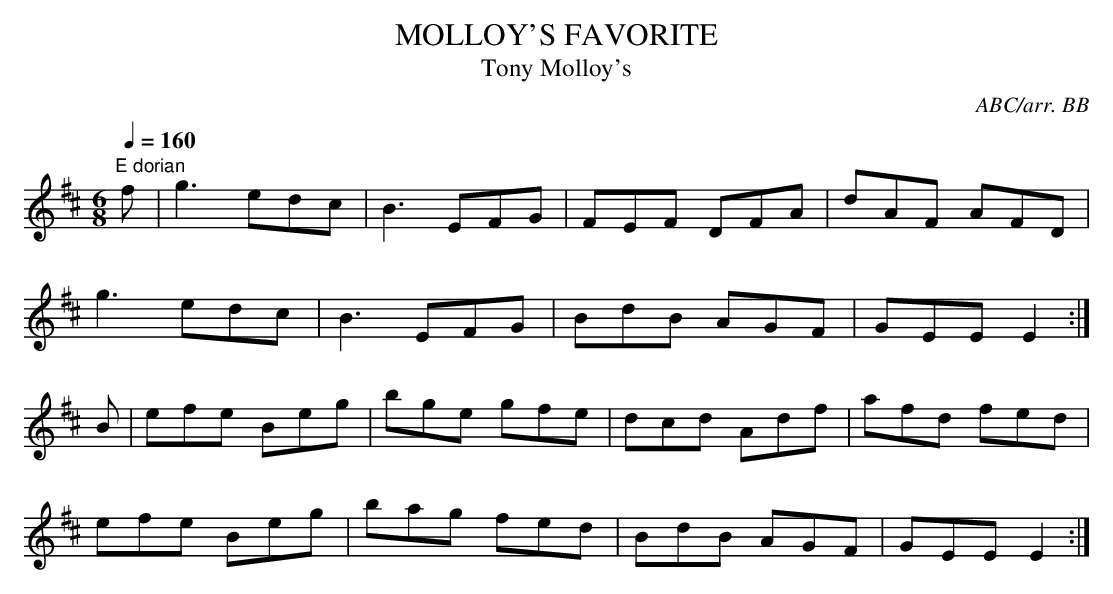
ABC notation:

X:1
T:MOLLOY'S FAVORITE
T:Tony Molloy's
C:ABC/arr. BB
Q:1/4=160
L:1/8
M:6/8
K:D
"E dorian"
f|g3 edc|B3 EFG|FEF DFA|dAF AFD|
g3 edc|B3 EFG|BdB AGF|GEE E2:|
B|efe Beg|bge gfe|dcd Adf|afd fed|
efe Beg|bag fed|BdB AGF|GEE E2:|
